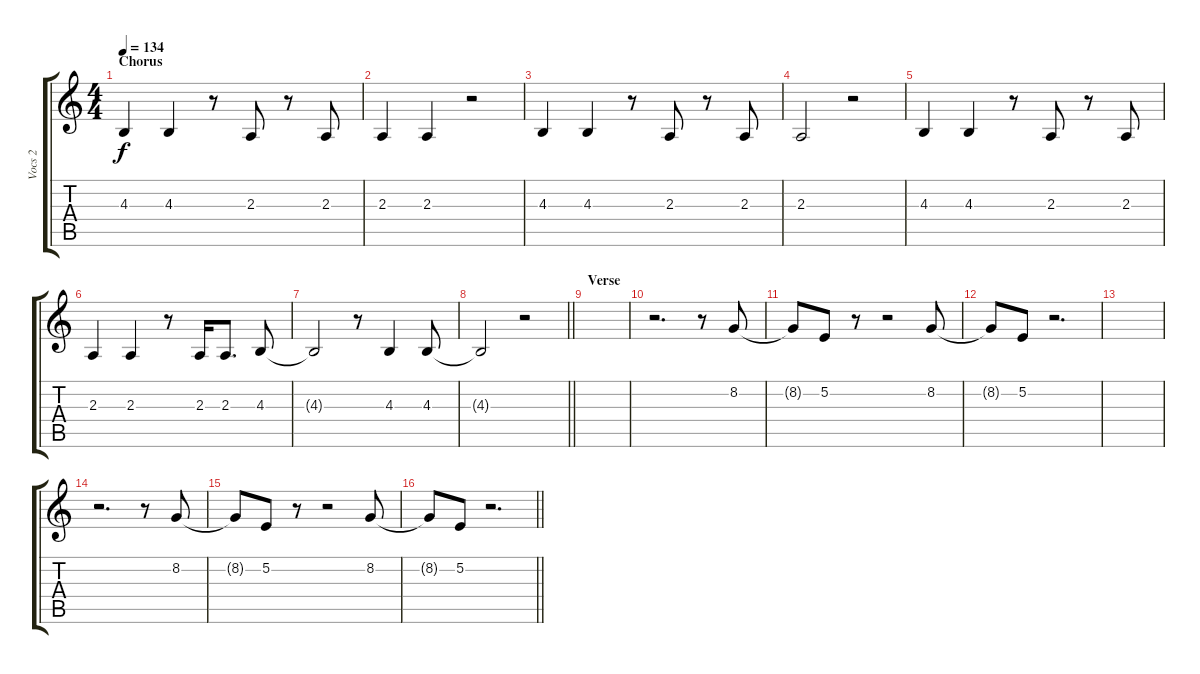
\track ("Vocs 2" "Vocs 2") {instrument flute}
\staff {score tabs}
\tuning (E4 B3 G3 D3 A2 E2) {hide}
\ts (4 4)
\section ("" "Chorus")
\tempo 134
\clef g2
\ks c
4.3.4{dy f} 4.3.4 r.8 2.3.8 r.8 2.3.8 |
2.3.4 2.3.4 r.2 |
4.3.4 4.3.4 r.8 2.3.8 r.8 2.3.8 |
2.3.2 r.2 |
4.3.4 4.3.4 r.8 2.3.8 r.8 2.3.8 |
2.3.4 2.3.4 r.8 2.3.16 2.3.8{d} 4.3.8 |
4.3{t}.2 r.8 4.3.4 4.3.8 |
\barLineRight lightlight
4.3{t}.2 r.2 |
\section ("" "Verse")
|
r.2{d} r.8 8.2.8 |
8.2{t}.8 5.2.8 r.8 r.2 8.2.8 |
8.2{t}.8 5.2.8 r.2{d} |
|
r.2{d} r.8 8.2.8 |
8.2{t}.8 5.2.8 r.8 r.2 8.2.8 |
\barLineRight lightlight
8.2{t}.8 5.2.8 r.2{d}
